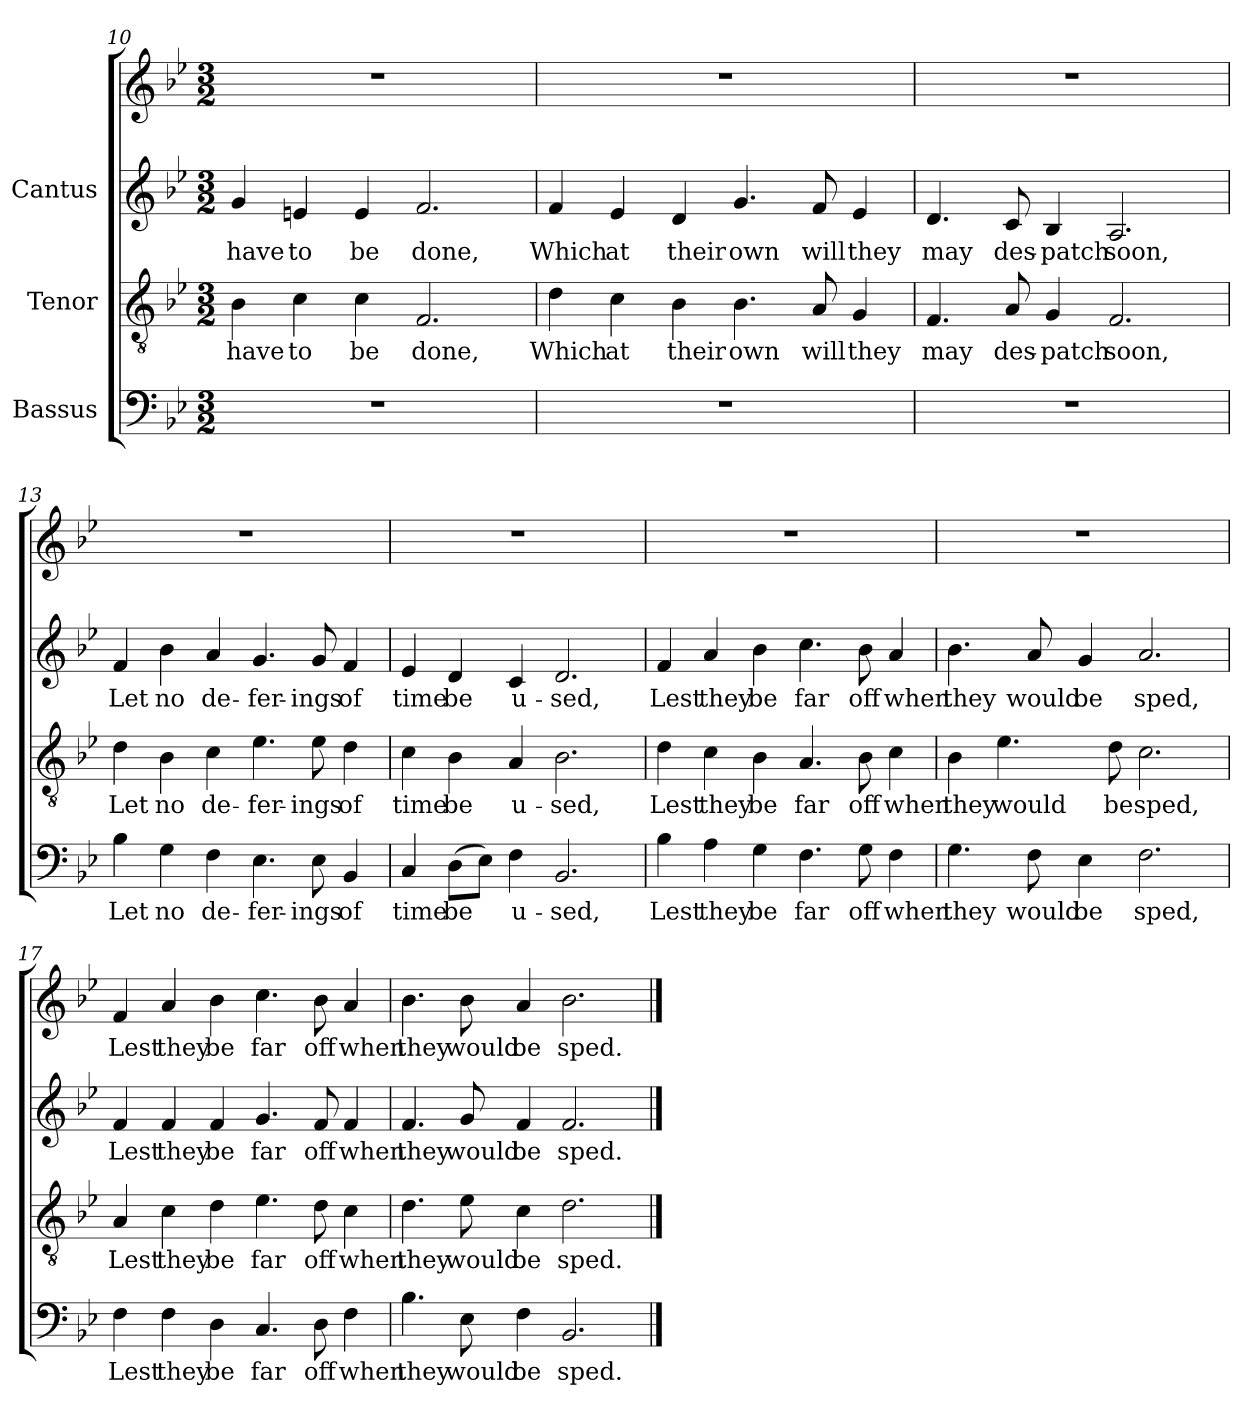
**kern	**text	**kern	**text	**kern	**text	**kern	**text
*part3	*part3	*part2	*part2	*part1	*part1	*part1	*part1
*staff4	*staff4	*staff3	*staff3	*staff2	*staff2	*staff1	*staff1
*I"Bassus	*	*I"Tenor	*	*I"Cantus	*	*	*
!!LO:LB:g=z
*clefF4	*	*clefGv2	*	*clefG2	*	*clefG2	*
*k[b-e-]	*	*k[b-e-]	*	*k[b-e-]	*	*k[b-e-]	*
*B-:	*	*B-:	*	*B-:	*	*B-:	*
*M3/2	*	*M3/2	*	*M3/2	*	*M3/2	*
=10	=10	=10	=10	=10	=10	=10	=10
!	!	!	!LO:LY:b:cj	!	!LO:LY:b:cj	!	!
1.r	.	4B-\	have	4g/	have	1.r	.
!	!	!	!LO:LY:b:cj	!	!LO:LY:b:cj	!	!
.	.	4c\	to	4en/	to	.	.
!	!	!	!LO:LY:b:cj	!	!LO:LY:b:cj	!	!
.	.	4c\	be	4e/	be	.	.
!	!	!	!LO:LY:b:cj	!	!LO:LY:b:cj	!	!
.	.	2.F/	done,	2.f/	done,	.	.
=11	=11	=11	=11	=11	=11	=11	=11
!	!	!	!LO:LY:b:cj	!	!LO:LY:b:cj	!	!
1.r	.	4d\	Which	4f/	Which	1.r	.
!	!	!	!LO:LY:b:cj	!	!LO:LY:b:cj	!	!
.	.	4c\	at	4e-/	at	.	.
!	!	!	!LO:LY:b:cj	!	!LO:LY:b:cj	!	!
.	.	4B-\	their	4d/	their	.	.
!	!	!	!LO:LY:b:cj	!	!LO:LY:b:cj	!	!
.	.	4.B-\	own	4.g/	own	.	.
!	!	!	!LO:LY:b:cj	!	!LO:LY:b:cj	!	!
.	.	8A/	will	8f/	will	.	.
!	!	!	!LO:LY:b:cj	!	!LO:LY:b:cj	!	!
.	.	4G/	they	4e-/	they	.	.
=12	=12	=12	=12	=12	=12	=12	=12
!	!	!	!LO:LY:b:cj	!	!LO:LY:b:cj	!	!
1.r	.	4.F/	may	4.d/	may	1.r	.
!	!	!	!LO:LY:b:cj	!	!LO:LY:b:cj	!	!
.	.	8A/	des-	8c/	des-	.	.
!	!	!	!LO:LY:b:cj	!	!LO:LY:b:cj	!	!
.	.	4G/	-patch	4B-/	-patch	.	.
!	!	!	!LO:LY:b:cj	!	!LO:LY:b:cj	!	!
.	.	2.F/	soon,	2.A/	soon,	.	.
!!LO:PB:g=z
=13	=13	=13	=13	=13	=13	=13	=13
!	!LO:LY:b:cj	!	!LO:LY:b:cj	!	!LO:LY:b:cj	!	!
4B-\	Let	4d\	Let	4f/	Let	1.r	.
!	!LO:LY:b:cj	!	!LO:LY:b:cj	!	!LO:LY:b:cj	!	!
4G\	no	4B-\	no	4b-\	no	.	.
!	!LO:LY:b:cj	!	!LO:LY:b:cj	!	!LO:LY:b:cj	!	!
4F\	de-	4c\	de-	4a/	de-	.	.
!	!LO:LY:b:cj	!	!LO:LY:b:cj	!	!LO:LY:b:cj	!	!
4.E-\	-fer-	4.e-\	-fer-	4.g/	-fer-	.	.
!	!LO:LY:b:cj	!	!LO:LY:b:cj	!	!LO:LY:b:cj	!	!
8E-\	-ings	8e-\	-ings	8g/	-ings	.	.
!	!LO:LY:b:cj	!	!LO:LY:b:cj	!	!LO:LY:b:cj	!	!
4BB-/	of	4d\	of	4f/	of	.	.
=14	=14	=14	=14	=14	=14	=14	=14
!	!LO:LY:b:cj	!	!LO:LY:b:cj	!	!LO:LY:b:cj	!	!
4C/	time	4c\	time	4e-/	time	1.r	.
!	!LO:LY:b:cj	!	!LO:LY:b:cj	!	!LO:LY:b:cj	!	!
(>8D\L	be	4B-\	be	4d/	be	.	.
!	!LO:LY:b:cj	!	!	!	!	!	!
8E-\J)	.	.	.	.	.	.	.
!	!LO:LY:b:cj	!	!LO:LY:b:cj	!	!LO:LY:b:cj	!	!
4F\	u-	4A/	u-	4c/	u-	.	.
!	!LO:LY:b:cj	!	!LO:LY:b:cj	!	!LO:LY:b:cj	!	!
2.BB-/	-sed,	2.B-\	-sed,	2.d/	-sed,	.	.
=15	=15	=15	=15	=15	=15	=15	=15
!	!LO:LY:b:cj	!	!LO:LY:b:cj	!	!LO:LY:b:cj	!	!
4B-\	Lest	4d\	Lest	4f/	Lest	1.r	.
!	!LO:LY:b:cj	!	!LO:LY:b:cj	!	!LO:LY:b:cj	!	!
4A\	they	4c\	they	4a/	they	.	.
!	!LO:LY:b:cj	!	!LO:LY:b:cj	!	!LO:LY:b:cj	!	!
4G\	be	4B-\	be	4b-\	be	.	.
!	!LO:LY:b:cj	!	!LO:LY:b:cj	!	!LO:LY:b:cj	!	!
4.F\	far	4.A/	far	4.cc\	far	.	.
!	!LO:LY:b:cj	!	!LO:LY:b:cj	!	!LO:LY:b:cj	!	!
8G\	off	8B-\	off	8b-\	off	.	.
!	!LO:LY:b:cj	!	!LO:LY:b:cj	!	!LO:LY:b:cj	!	!
4F\	when	4c\	when	4a/	when	.	.
!!LO:LB:g=z
=16	=16	=16	=16	=16	=16	=16	=16
!	!LO:LY:b:cj	!	!LO:LY:b:cj	!	!LO:LY:b:cj	!	!
4.G\	they	4B-\	they	4.b-\	they	1.r	.
!	!	!	!LO:LY:b:cj	!	!	!	!
.	.	4.e-\	would	.	.	.	.
!	!LO:LY:b:cj	!	!	!	!LO:LY:b:cj	!	!
8F\	would	.	.	8a/	would	.	.
!	!LO:LY:b:cj	!	!	!	!LO:LY:b:cj	!	!
4E-\	be	.	.	4g/	be	.	.
!	!	!	!LO:LY:b:cj	!	!	!	!
.	.	8d\	be	.	.	.	.
!	!LO:LY:b:cj	!	!LO:LY:b:cj	!	!LO:LY:b:cj	!	!
2.F\	sped,	2.c\	sped,	2.a/	sped,	.	.
=17	=17	=17	=17	=17	=17	=17	=17
!	!LO:LY:b:cj	!	!LO:LY:b:cj	!	!LO:LY:b:cj	!	!LO:LY:b:cj
4F\	Lest	4A/	Lest	4f/	Lest	4f/	Lest
!	!LO:LY:b:cj	!	!LO:LY:b:cj	!	!LO:LY:b:cj	!	!LO:LY:b:cj
4F\	they	4c\	they	4f/	they	4a/	they
!	!LO:LY:b:cj	!	!LO:LY:b:cj	!	!LO:LY:b:cj	!	!LO:LY:b:cj
4D\	be	4d\	be	4f/	be	4b-\	be
!	!LO:LY:b:cj	!	!LO:LY:b:cj	!	!LO:LY:b:cj	!	!LO:LY:b:cj
4.C/	far	4.e-\	far	4.g/	far	4.cc\	far
!	!LO:LY:b:cj	!	!LO:LY:b:cj	!	!LO:LY:b:cj	!	!LO:LY:b:cj
8D\	off	8d\	off	8f/	off	8b-\	off
!	!LO:LY:b:cj	!	!LO:LY:b:cj	!	!LO:LY:b:cj	!	!LO:LY:b:cj
4F\	when	4c\	when	4f/	when	4a/	when
=18	=18	=18	=18	=18	=18	=18	=18
!	!LO:LY:b:cj	!	!LO:LY:b:cj	!	!LO:LY:b:cj	!	!LO:LY:b:cj
4.B-\	they	4.d\	they	4.f/	they	4.b-\	they
!	!LO:LY:b:cj	!	!LO:LY:b:cj	!	!LO:LY:b:cj	!	!LO:LY:b:cj
8E-\	would	8e-\	would	8g/	would	8b-\	would
!	!LO:LY:b:cj	!	!LO:LY:b:cj	!	!LO:LY:b:cj	!	!LO:LY:b:cj
4F\	be	4c\	be	4f/	be	4a/	be
!	!LO:LY:b:cj	!	!LO:LY:b:cj	!	!LO:LY:b:cj	!	!LO:LY:b:cj
2.BB-/	sped.	2.d\	sped.	2.f/	sped.	2.b-\	sped.
==	==	==	==	==	==	==	==
*-	*-	*-	*-	*-	*-	*-	*-
